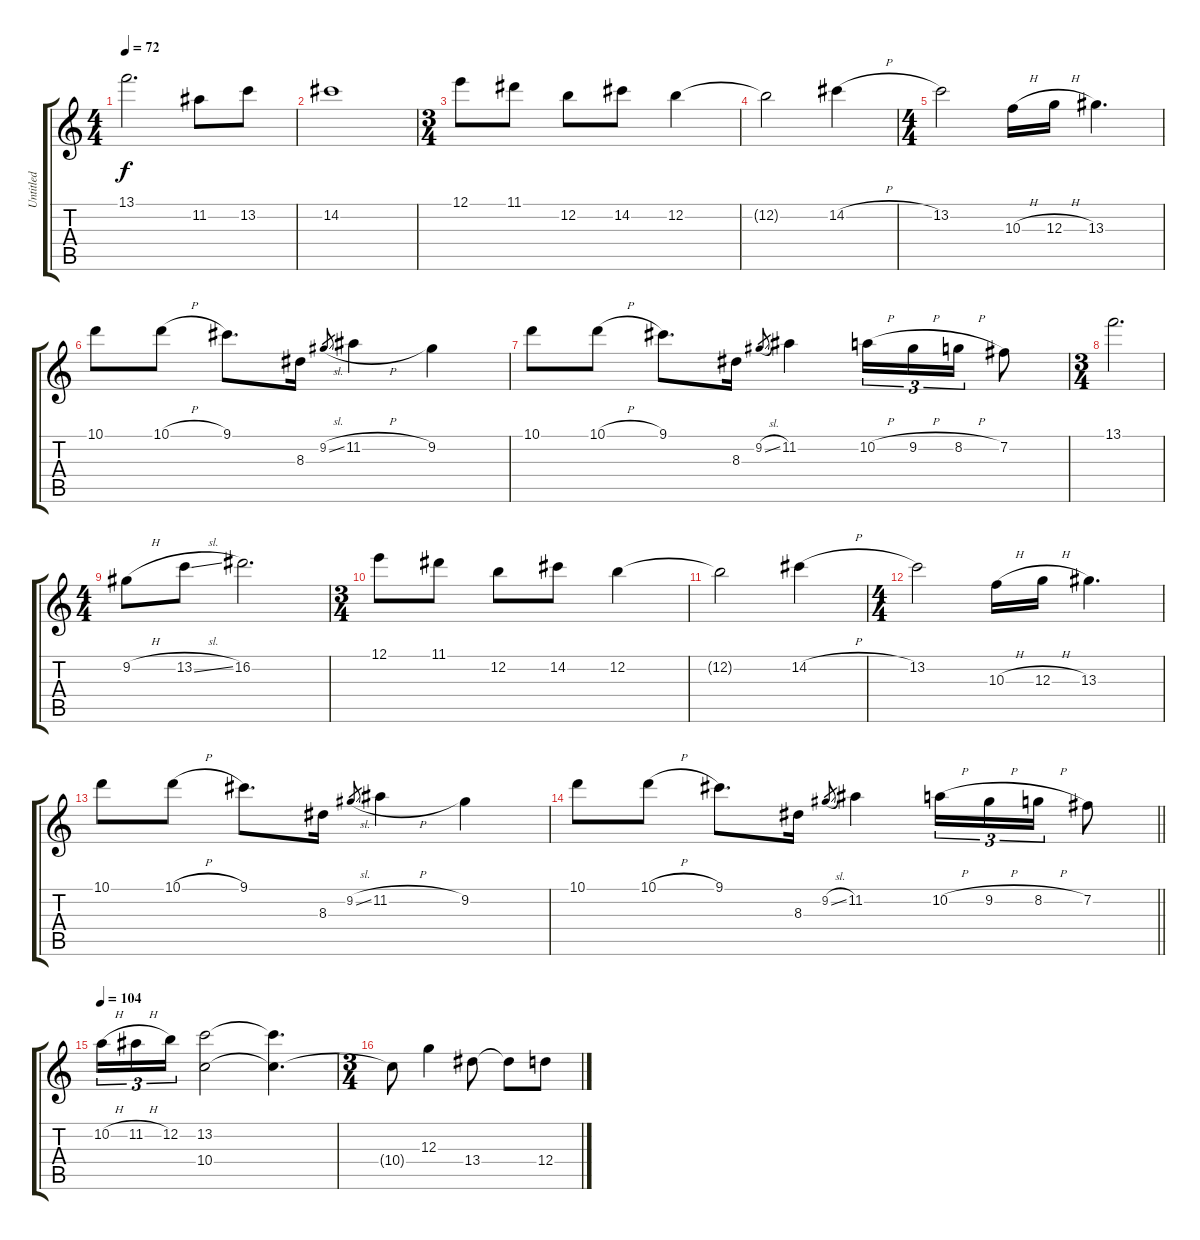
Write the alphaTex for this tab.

\track ("Untitled" "Untitled") {instrument acousticguitarsteel}
\staff {score tabs}
\tuning (E4 B3 G3 D3 A2 E2) {hide}
\ts (4 4)
\tempo 72
\clef g2
\ks c
13.1.2{d dy f instrument acousticguitarsteel} 11.2.8 13.2.8 |
14.2.1 |
\ts (3 4)
12.1.8 11.1.8 12.2.8 14.2.8 12.2.4 |
12.2{t}.2 14.2{h}.4 |
\ts (4 4)
13.2.2 10.3{h}.16 12.3{h}.16 13.3.4{d} |
10.1.8 10.1{h}.8 9.1.8{d} 8.3.16 9.2{sl}.8{gr} 11.2{h}.4 9.2.4 |
10.1.8 10.1{h}.8 9.1.8{d} 8.3.16 9.2{sl}.8{gr} 11.2.4 10.2{h}.16{tu (3 2)} 9.2{h}.16{tu (3 2)} 8.2{h}.16{tu (3 2)} 7.2.8 |
\ts (3 4)
13.1.2{d} |
\ts (4 4)
9.2{h}.8 13.2{sl}.8 16.2.2{d} |
\ts (3 4)
12.1.8 11.1.8 12.2.8 14.2.8 12.2.4 |
12.2{t}.2 14.2{h}.4 |
\ts (4 4)
13.2.2 10.3{h}.16 12.3{h}.16 13.3.4{d} |
10.1.8 10.1{h}.8 9.1.8{d} 8.3.16 9.2{sl}.8{gr} 11.2{h}.4 9.2.4 |
\barLineRight lightlight
10.1.8 10.1{h}.8 9.1.8{d} 8.3.16 9.2{sl}.8{gr} 11.2.4 10.2{h}.16{tu (3 2)} 9.2{h}.16{tu (3 2)} 8.2{h}.16{tu (3 2)} 7.2.8 |
\tempo 104
10.2{h}.16{tu (3 2)} 11.2{h}.16{tu (3 2)} 12.2.16{tu (3 2)} (13.2 10.4).2 (13.2{t} 10.4{t}).4{d} |
\ts (3 4)
10.4{t}.8 12.3.4 13.4.8 13.4{t}.8 12.4.8
